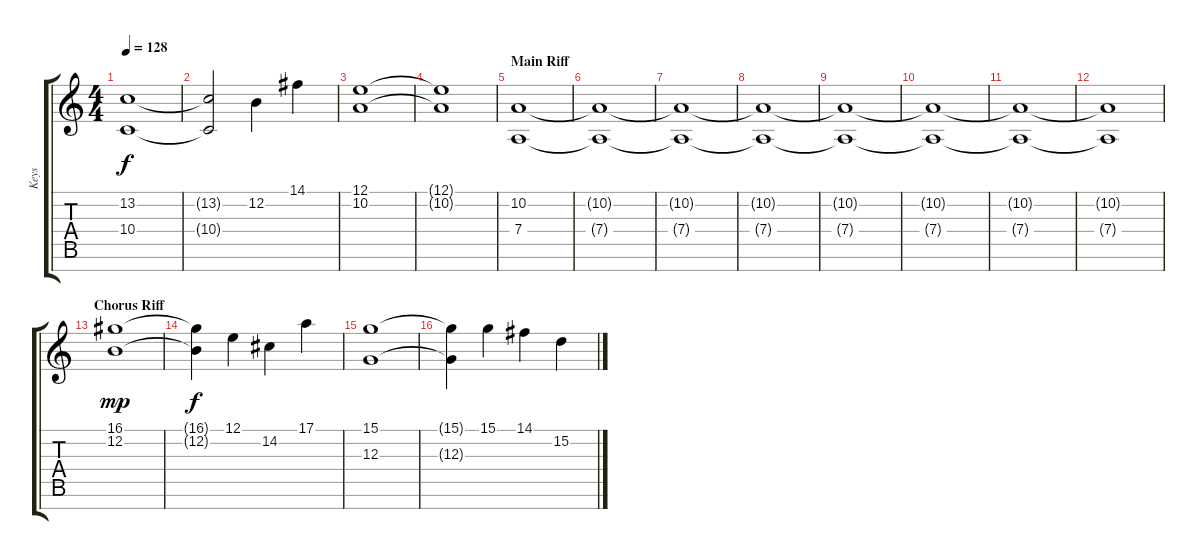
\track ("Keys" "Keys") {instrument stringensemble1}
\staff {score tabs}
\tuning (E4 B3 G3 D3 A2 E2 B1) {hide}
\ts (4 4)
\tempo 128
\clef g2
\ks c
(13.2 10.4).1{dy f} |
(13.2{t} 10.4{t}).2 12.2.4 14.1.4 |
(12.1 10.2).1 |
(12.1{t} 10.2{t}).1 |
\section ("" "Main Riff")
(10.2 7.4).1{volume 5 balance 7} |
(10.2{t} 7.4{t}).1 |
(10.2{t} 7.4{t}).1 |
(10.2{t} 7.4{t}).1 |
(10.2{t} 7.4{t}).1 |
(10.2{t} 7.4{t}).1 |
(10.2{t} 7.4{t}).1 |
(10.2{t} 7.4{t}).1 |
\section ("" "Chorus Riff")
(16.1 12.2).1{dy mp volume 6 balance 7} |
(16.1{t} 12.2{t}).4{dy f} 12.1.4 14.2.4 17.1.4 |
(15.1 12.3).1 |
(15.1{t} 12.3{t}).4 15.1.4 14.1.4 15.2.4
